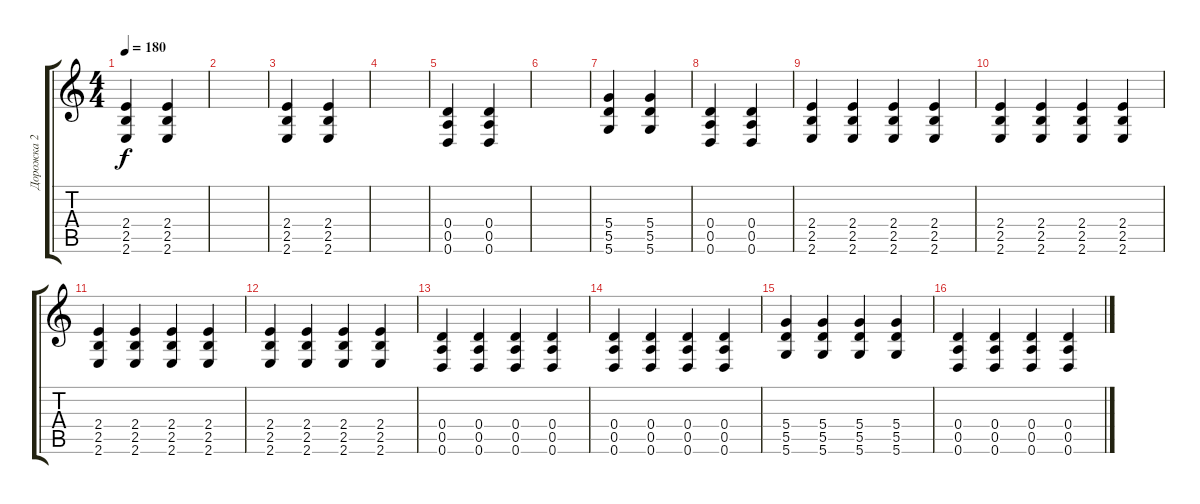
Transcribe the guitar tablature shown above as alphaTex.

\track ("Дорожка 2" "Дорожка 2") {instrument distortionguitar}
\staff {score tabs}
\tuning (E4 B3 G3 D3 A2 D2) {hide}
\ts (4 4)
\tempo 180
\clef g2
\ks c
(2.4 2.5 2.6).4{dy f} (2.4 2.5 2.6).4 |
|
(2.4 2.5 2.6).4 (2.4 2.5 2.6).4 |
|
(0.4 0.5 0.6).4 (0.4 0.5 0.6).4 |
|
(5.4 5.5 5.6).4 (5.4 5.5 5.6).4 |
(0.4 0.5 0.6).4 (0.4 0.5 0.6).4 |
(2.4 2.5 2.6).4 (2.4 2.5 2.6).4 (2.4 2.5 2.6).4 (2.4 2.5 2.6).4 |
(2.4 2.5 2.6).4 (2.4 2.5 2.6).4 (2.4 2.5 2.6).4 (2.4 2.5 2.6).4 |
(2.4 2.5 2.6).4 (2.4 2.5 2.6).4 (2.4 2.5 2.6).4 (2.4 2.5 2.6).4 |
(2.4 2.5 2.6).4 (2.4 2.5 2.6).4 (2.4 2.5 2.6).4 (2.4 2.5 2.6).4 |
(0.4 0.5 0.6).4 (0.4 0.5 0.6).4 (0.4 0.5 0.6).4 (0.4 0.5 0.6).4 |
(0.4 0.5 0.6).4 (0.4 0.5 0.6).4 (0.4 0.5 0.6).4 (0.4 0.5 0.6).4 |
(5.4 5.5 5.6).4 (5.4 5.5 5.6).4 (5.4 5.5 5.6).4 (5.4 5.5 5.6).4 |
(0.4 0.5 0.6).4 (0.4 0.5 0.6).4 (0.4 0.5 0.6).4 (0.4 0.5 0.6).4
